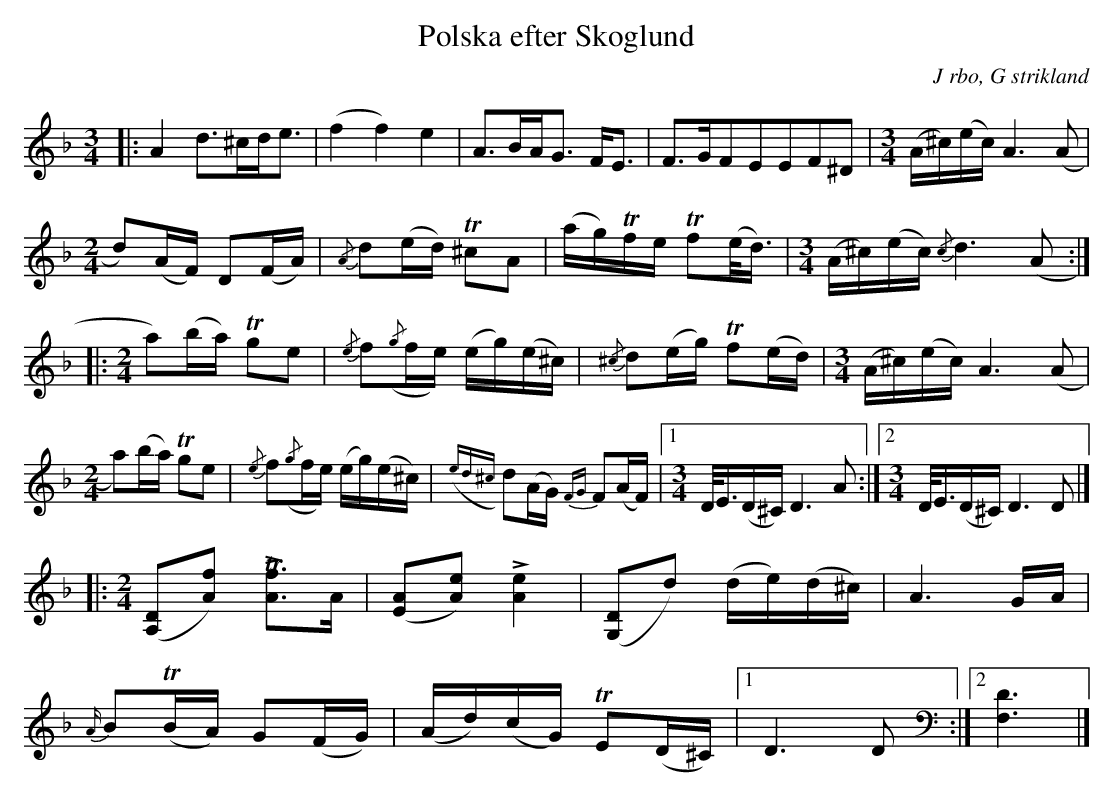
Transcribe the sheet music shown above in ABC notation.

X:1
T: Polska efter Skoglund
O: J rbo, G strikland
M: 3/4
L: 1/16
K: Dm
|:A4d2>^c2d2<e2 |(f4f4) e4| A2>B2A2<G2 F2<E2|F2>G2F2E2E2F2^D2|[M:3/4] (A^c)(ec) A6 (A2 |
[M:2/4] d2)(AF) D2(FA) |{/A}d2(ed)  T^c2A2 |(ag)Tfe  Tf2(e<d) |[M:3/4] (A^c)(ec) {/c}d4>(A4:|
|:[M:2/4]a2)(ba) Tg2e2 | {/e}f2({/g}fe) (eg)(e^c) | {/^c}d2(eg) Tf2(ed) |[M:3/4] (A^c)(ec) A6 (A2|
[M:2/4] a2)(ba)  Tg2e2| {/e}f2({/g}fe) (eg)(e^c)| ({ed^c}d2)(AG)  {FG}F2(AF)|[1 [M:3/4] D<E(D^C)  D4>A4:|[2[M:3/4] D<E(D^C)  D4>D4|]
|:[M:2/4]([A,2D2][A2f2]) L[A2Tf2]>A2 | ([E2A2][A2e2]) L[A4e4] | ([G,2D2]d2) (de)(d^c) | A6GA |
{A/}B2T(BA) G2(FG) | (Ad)(cG) TE2(D^C) |[1 D4>D4 :|[2 [F,6D6] |]
